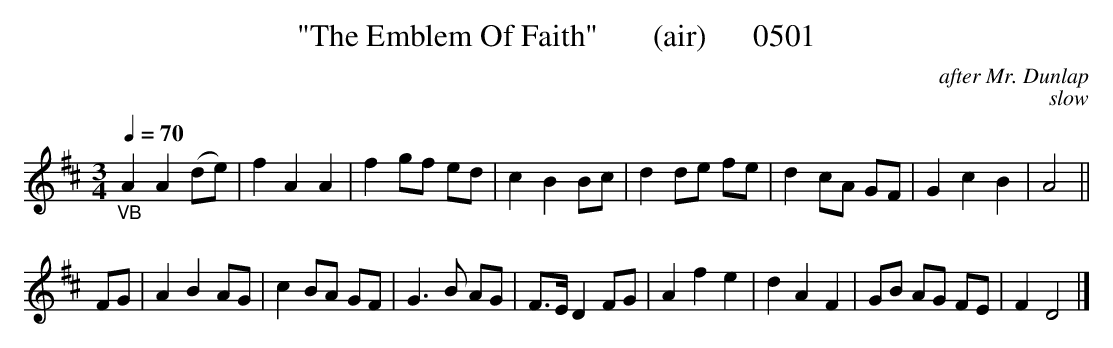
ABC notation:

X:1
T:"The Emblem Of Faith"       (air)      0501
C:after Mr. Dunlap
C:slow
Q:1/4=70
M:3/4
L:1/8
K:D
"_VB"A2A2(de)|f2A2A2|f2gf ed|c2B2Bc|d2de fe|d2cA GF|G2c2B2|A4||
FG|A2B2AG|c2BA GF|G3B AG|F3/2E/2 D2FG|A2f2e2|d2A2F2|GB AG FE|F2D4|]
